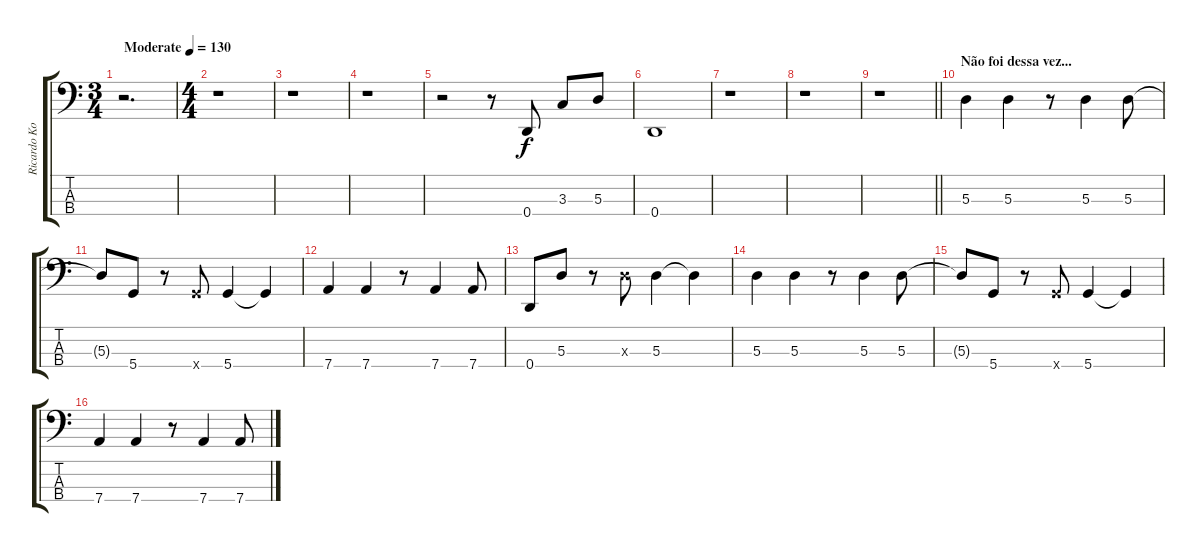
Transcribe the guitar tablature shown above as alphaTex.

\track ("Ricardo Koctus" "Ricardo Ko") {instrument electricbassfinger}
\staff {score tabs}
\tuning (G2 D2 A1 D1) {hide}
\ts (3 4)
\tempo (130 "Moderate")
\clef f4
\ks c
r.2{d dy f instrument electricbassfinger} |
\ts (4 4)
r.1 |
r.1 |
r.1 |
r.2 r.8 0.4.8 3.3.8 5.3.8 |
0.4.1 |
r.1 |
r.1 |
\barLineRight lightlight
r.1 |
\section ("" "Não foi dessa vez...")
5.3.4 5.3.4 r.8 5.3.4 5.3.8 |
5.3{t}.8 5.4.8 r.8 5.4{x}.8 5.4.4 5.4{t}.4 |
7.4.4 7.4.4 r.8 7.4.4 7.4.8 |
0.4.8 5.3.8 r.8 5.3{x}.8 5.3.4 5.3{t}.4 |
5.3.4 5.3.4 r.8 5.3.4 5.3.8 |
5.3{t}.8 5.4.8 r.8 5.4{x}.8 5.4.4 5.4{t}.4 |
7.4.4 7.4.4 r.8 7.4.4 7.4.8
